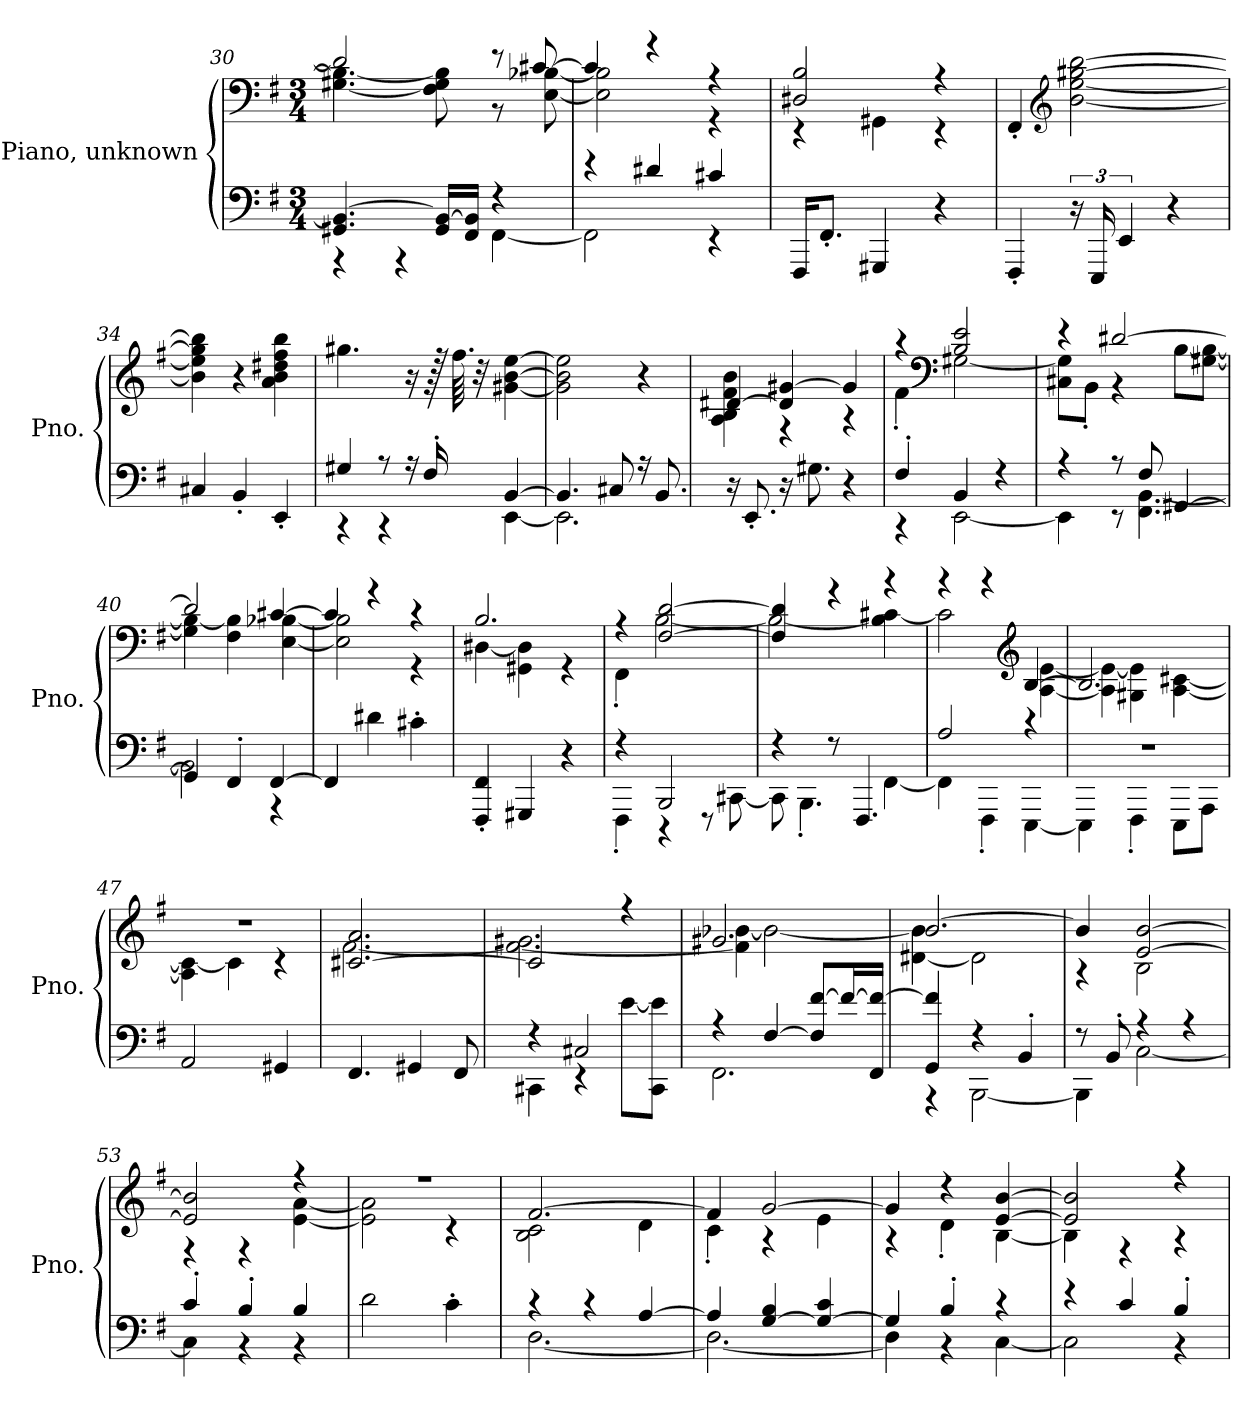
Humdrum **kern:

**kern	**kern
*part1	*part1
*staff2	*staff1
*I"Piano, unknown	*
*I'Pno.	*
*clefF4	*clefF4
*k[f#]	*k[f#]
*M3/4	*M3/4
=30	=30
*^	*^
4.GG#X/ 4.BB/_	4r	2d#/]	[4.G#X\ 4.B\_
.	4r	.	.
16GG#/ 16BB/_LL	.	.	8F#\ 8G#\] 8B\]
16FF#/ 16BB/]JJ	.	.	.
4r	[4FF#\	8r	8r
.	.	[8c#X/	[8E\ [8B-X\
=31	=31	=31	=31
4r	2FF#\]	4c#/]	2E\] 2B-\]
4d#X/	.	4r	.
4c#X/	4r	4r	4r
*v	*v	*	*
=32	=32	=32
16FFF#/KL	2D#X/ 2B/	4r
8.FF#'/J	.	.
4GGG#X/	.	4GG#X\
4r	4r	4r
*	*v	*v
!!LO:LB:g=z
=33	=33
4FFF#'/	4FF#'/
*	*clefG2
24r	[2b\ [2ee\ [2gg#X\ [2bb\
24EEE/	.
6EE/	.
4r	.
=34	=34
4C#X/	4b\] 4ee\] 4gg#\] 4bb\]
4BB'/	4r
4EE'/	4a\ 4b\ 4dd#X\ 4ff#\ 4bb\
=35	=35
*^	*
4G#X/	4r	4.gg#X\
8r	4r	.
16r	.	16r
16F#'/	.	128r
.	.	64.ff#\
.	.	32r
[4BB/	[4EE\	[4g#X\ [4b\ [4ee\
=36	=36	=36
4.BB/]	2.EE\]	2g#\] 2b\] 2ee\]
8C#X/	.	.
16r	.	4r
8.BB/	.	.
*v	*v	*
=37	=37
*	*^
16r	[4d#X/	4A\ 4B\ 4f#\ 4b\
8.EE'/	.	.
16r	4d#/] [4g#X/	4r
8.G#X\	.	.
4r	4g#/]	4r
!!LO:PB:g=z	!!
=38	=38	=38
*^	*	*
4F#'/	4r	4r	4f#'\
*	*	*clefF4	*
4BB/	[2EE\	2B/ 2e/	[2G#X\
4r	.	.	.
=39	=39	=39	=39
4r	4EE\]	4r	8C#X\ 8G#\]L
.	.	.	8BB'\J
8r	8r	[2d#X/	4r
8F#/	4.FF#\ [4.BB\	.	.
[4GG#X/	.	.	[8B\L
.	.	.	[8G#X\ 8B\_J
=40	=40	=40	=40
4GG#/]	2BB\]	2d#/]	4G#\] 4B\_
4FF#'/	.	.	4F#\ 4B\]
[4FF#/	4r	[4c#X/	[4E\ [4B-X\
*v	*v	*	*
=41	=41	=41
4FF#/]	4c#/]	2E\] 2B-\]
4d#X\	4r	.
4c#X'\	4r	4r
=42	=42	=42
4FFF#/' 4FF#/'	2.B/	[4D#X\
4GGG#X/	.	4GG#X\ 4D#\]
4r	.	4r
=43	=43	=43
*^	*	*
4r	4FFF#'\	4r	4FF#'\
2BBB/	4r	[2F#/ [2d/	[2B\
.	8r	.	.
.	[8CC#X\	.	.
!!LO:LB:g=z	!!
=44	=44	=44	=44
4r	8CC#\]	4F#/] 4d/]	2B\_
.	4.BBB'\	.	.
8r	.	4r	.
4.FFF#/	.	.	.
.	[4FF#\	4r	4B\] [4c#X\
=45	=45	=45	=45
2A/	4FF#\]	4r	2c#\]
.	4FFF#'\	4r	.
*	*	*clefG2	*
4r	[4EEE\	[4B/	[4A\ [4e\
=46	=46	=46	=46
2.r	4EEE\]	2.B/]	4A\] 4e\_
.	4FFF#'\	.	4G#X\ 4e\]
.	8EEE\L	.	[4A\ [4c#X\
.	8AAA\J	.	.
*v	*v	*	*
=47	=47	=47
2AA/	2.r	4A\] 4c#\_
.	.	4c#\]
4GG#X/	.	4r
=48	=48	=48
4.FF#/	[2.c#X/ 2.a/	[2.f#\
4GG#X/	.	.
8FF#/	.	.
=49	=49	=49
*^	*	*
4r	4CC#X\	2c#/]	2.f#\_ 2.g#X\
2C#X/	4r	.	.
.	[8e\L	4r	.
.	8CC#\ 8e\]J	.	.
!!LO:LB:g=z	!!
=50	=50	=50	=50
4r	2.FF#\	2.g#X/	4f#\] [4b-X\
[4F#/	.	.	2b-\_
8F#/] [8f#/L	.	.	.
16f#/L_	.	.	.
16FF#/ 16f#/_JJ	.	.	.
=51	=51	=51	=51
4GG/ 4f#/]	4r	[2.b/	[4d#X\ 4b-\]
4r	[2BBB\	.	2d#\]
4BB'/	.	.	.
=52	=52	=52	=52
8r	4BBB\]	4b/]	4r
8BB'/	.	.	.
4r	[2C\	[2e/ [2b/	2B\
4r	.	.	.
=53	=53	=53	=53
4c'/	4C\]	2e/] 2b/]	4r
4B'/	4r	.	4r
4B/	4r	4r	[4e\ [4a\
*v	*v	*	*
=54	=54	=54
2d\	2.r	2e\] 2a\]
4c'\	.	4r
=55	=55	=55
*^	*	*
4r	[2.D\	[2.f#/	2B\ 2c\
4r	.	.	.
[4A/	.	.	4d\
=56	=56	=56	=56
4A/]	2.D\_	4f#/]	4c'\
[4G/ 4B/	.	[2g/	4r
4G/_ 4c/	.	.	4e\
!!LO:LB:g=z	!!
=57	=57	=57	=57
4G/]	4D\]	4g/]	4r
4B'/	4r	4r	4d'\
4r	[4C\	[4e/ [4b/	[4B\
=58	=58	=58	=58
4r	2C\]	2e/] 2b/]	4B\]
4c/	.	.	4r
4B'/	4r	4r	4r
*v	*v	*	*
*	*v	*v
=	=
*-	*-
